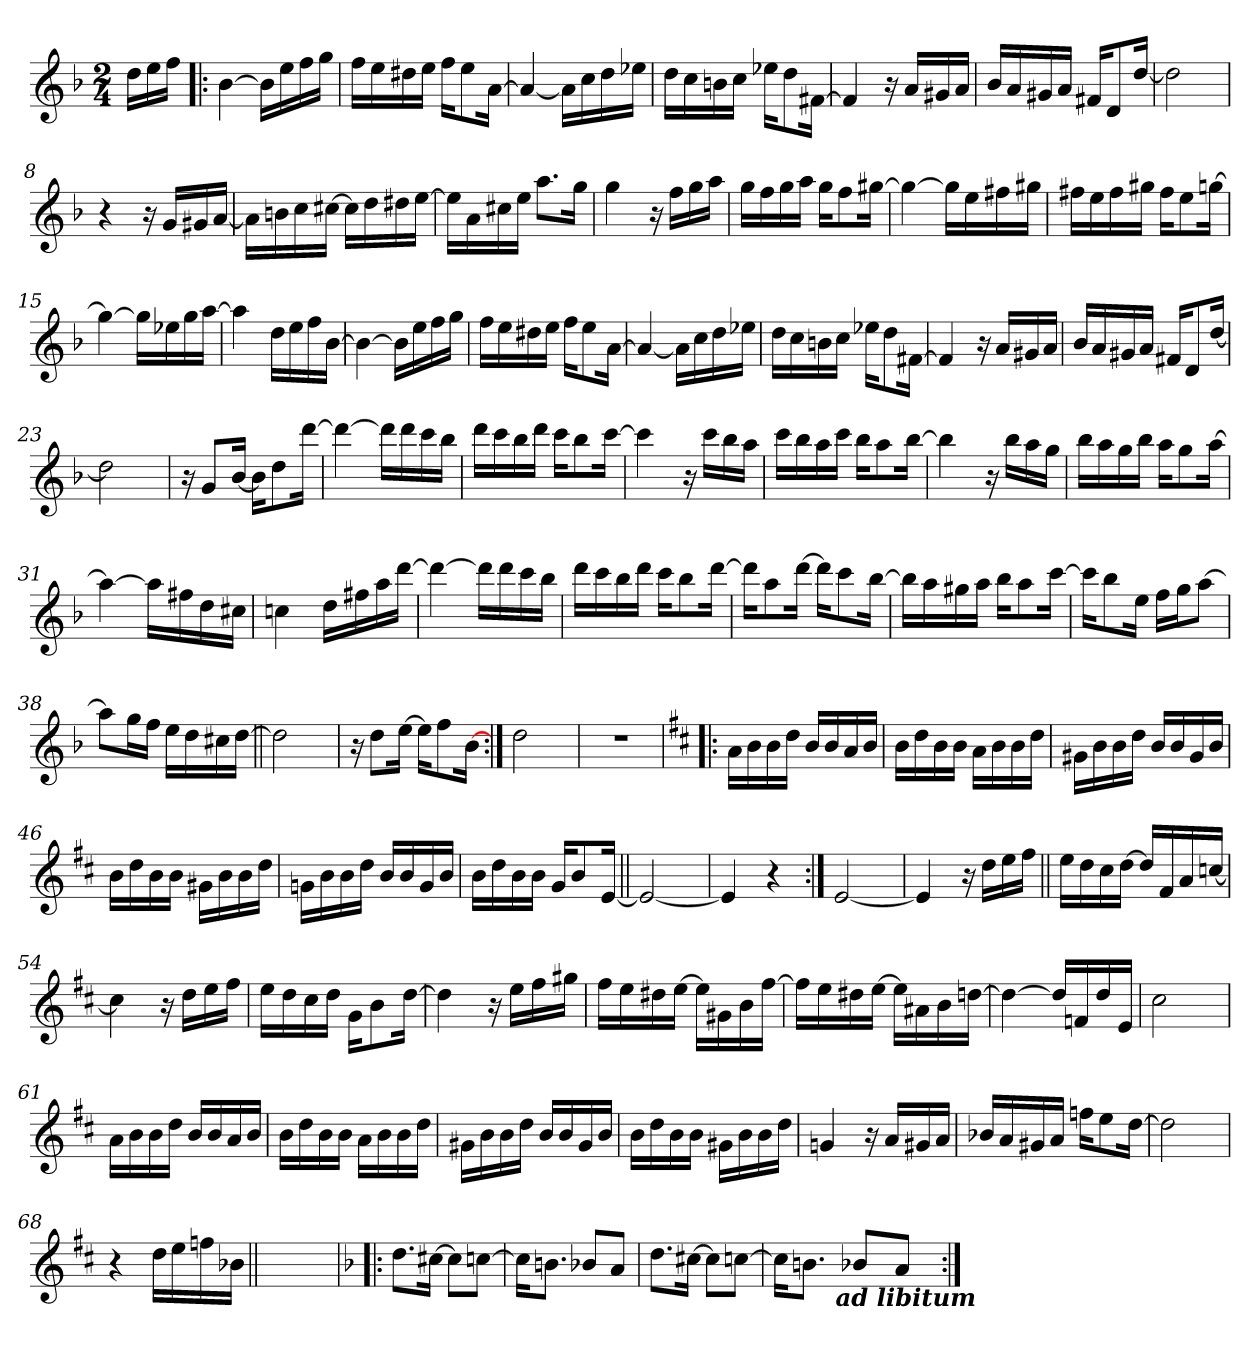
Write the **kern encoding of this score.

**kern
*part1
*staff1
*clefG2
*k[b-]
*F:
*M2/4
=
16dd\LL
16ee\
16ff\JJ
=1!|:
[4b-\
16b-\LL]
16ee\
16ff\
16gg\JJ
=2
16ff\LL
16ee\
16dd#X\
16ee\JJ
16ff\KL
8ee\
[16a\Jk
=3
4a/_
16a\LL]
16cc\
16dd\
16ee-X\JJ
=4
16dd\LL
16cc\
16bn\
16cc\JJ
16ee-X\KL
8dd\
[16f#X\Jk
!!LO:LB:g=z
=5
4f#/]
16r
16a/LL
16g#X/
16a/JJ
=6
16b-/LL
16a/
16g#X/
16a/JJ
16f#X/KL
8d/
[16dd/Jk
=7
2dd\]
=8
4r
16r
16g/LL
16g#X/
[16a/JJ
=9
16a\LL]
16bn\
16cc\
[16cc#X\JJ
16cc#\LL]
16dd\
16dd#X\
[16ee\JJ
!!LO:LB:g=z
=10
16ee\LL]
16a\
16cc#X\
16ee\JJ
8.aa\L
16gg\Jk
=11
4gg\
16r
16ff\LL
16gg\
16aa\JJ
=12
16gg\LL
16ff\
16gg\
16aa\JJ
16gg\KL
8ff\
[16gg#X\Jk
=13
4gg#\_
16gg#\LL]
16ee\
16ff#X\
16gg#X\JJ
=14
16ff#X\LL
16ee\
16ff#\
16gg#X\JJ
16ff#\KL
8ee\
[16ggn\Jk
!!LO:LB:g=z
=15
4gg\_
16gg\LL]
16ee-X\
16gg\
[16aa\JJ
=16
4aa\]
16dd\LL
16ee\
16ff\
[16b-\JJ
=17
4b-\_
16b-\LL]
16ee\
16ff\
16gg\JJ
=18
16ff\LL
16ee\
16dd#X\
16ee\JJ
16ff\KL
8ee\
[16a\Jk
=19
4a/_
16a\LL]
16cc\
16dd\
16ee-X\JJ
!!LO:LB:g=z
=20
16dd\LL
16cc\
16bn\
16cc\JJ
16ee-X\KL
8dd\
[16f#X\Jk
=21
4f#/]
16r
16a/LL
16g#X/
16a/JJ
=22
16b-/LL
16a/
16g#X/
16a/JJ
16f#X/KL
8d/
[16dd/Jk
=23
2dd\]
!!LO:LB:g=z
=24
16r
8g/L
[16b-/Jk
16b-\KL]
8dd\
[16ddd\Jk
=25
4ddd\_
16ddd\LL]
16ddd\
16ccc\
16bb-\JJ
=26
16ddd\LL
16ccc\
16bb-\
16ddd\JJ
16ccc\KL
8bb-\
[16ccc\Jk
=27
4ccc\]
16r
16ccc\LL
16bb-\
16aa\JJ
=28
16ccc\LL
16bb-\
16aa\
16ccc\JJ
16bb-\KL
8aa\
[16bb-\Jk
!!LO:LB:g=z
=29
4bb-\]
16r
16bb-\LL
16aa\
16gg\JJ
=30
16bb-\LL
16aa\
16gg\
16bb-\JJ
16aa\KL
8gg\
[16aa\Jk
=31
4aa\_
16aa\LL]
16ff#X\
16dd\
16cc#X\JJ
=32
4ccn\
16dd\LL
16ff#X\
16aa\
[16ddd\JJ
=33
4ddd\_
16ddd\LL]
16ddd\
16ccc\
16bb-\JJ
!!LO:LB:g=z
=34
16ddd\LL
16ccc\
16bb-\
16ddd\JJ
16ccc\KL
8bb-\
[16ddd\Jk
=35
16ddd\KL]
8aa\
[16ddd\Jk
16ddd\KL]
8ccc\
[16bb-\Jk
=36
16bb-\LL]
16aa\
16gg#X\
16aa\JJ
16bb-\KL
8aa\
[16ccc\Jk
=37
16ccc\KL]
8bb-\
16ee\Jk
16ff\LL
16gg\J
[8aa\J
!!LO:LB:g=z
=38
8aa\L]
16gg\L
16ff\JJ
16ee\LL
16dd\
16cc#X\
[16dd\JJ
=39||
2dd\]
=40
16r
8dd\L
[16ee\Jk
16ee\KL]
8ff\
[16b-\Jk
=41:|!
2dd\
=42
2r
!!LO:LB:g=z
=43!|:
*k[f#c#]
*D:
16a\LL
16b\
16b\
16dd\JJ
16b/LL
16b/
16a/
16b/JJ
=44
16b\LL
16dd\
16b\
16b\JJ
16a\LL
16b\
16b\
16dd\JJ
=45
16g#X\LL
16b\
16b\
16dd\JJ
16b/LL
16b/
16g#/
16b/JJ
=46
16b\LL
16dd\
16b\
16b\JJ
16g#X\LL
16b\
16b\
16dd\JJ
!!LO:PB:g=z
=47
16gn\LL
16b\
16b\
16dd\JJ
16b/LL
16b/
16g/
16b/JJ
=48
16b\LL
16dd\
16b\
16b\JJ
16g/KL
8b/
[16e/Jk
=49||
2e/_
=50
4e/]
4r
=51:|!
[2e/
!!LO:LB:g=z
=52
4e/]
16r
16dd\LL
16ee\
16ff#\JJ
=53||
16ee\LL
16dd\
16cc#\
[16dd\JJ
16dd/LL]
16f#/
16a/
[16ccn/JJ
=54
4cc\]
16r
16dd\LL
16ee\
16ff#\JJ
=55
16ee\LL
16dd\
16cc#\
16dd\JJ
16g\KL
8b\
[16dd\Jk
=56
4dd\]
16r
16ee\LL
16ff#\
16gg#X\JJ
!!LO:LB:g=z
=57
16ff#\LL
16ee\
16dd#X\
[16ee\JJ
16ee\LL]
16g#X\
16b\
[16ff#\JJ
=58
16ff#\LL]
16ee\
16dd#X\
[16ee\JJ
16ee\LL]
16a#X\
16b\
[16ddn\JJ
=59
4dd\_
16dd/LL]
16fn/
16dd/
16e/JJ
=60
2cc#\
=61
16a\LL
16b\
16b\
16dd\JJ
16b/LL
16b/
16a/
16b/JJ
!!LO:LB:g=z
=62
16b\LL
16dd\
16b\
16b\JJ
16a\LL
16b\
16b\
16dd\JJ
=63
16g#X\LL
16b\
16b\
16dd\JJ
16b/LL
16b/
16g#/
16b/JJ
=64
16b\LL
16dd\
16b\
16b\JJ
16g#X\LL
16b\
16b\
16dd\JJ
=65
4gn/
16r
16a/LL
16g#X/
16a/JJ
!!LO:LB:g=z
=66
16b-X/LL
16a/
16g#X/
16a/JJ
16ffn\KL
8ee\
[16dd\Jk
=67
2dd\]
=68
4r
16dd\LL
16ee\
16ffn\
16b-X\JJ
=68X1||
*stria0
2ryy
!!LO:LB:g=z
=69!|:
*stria5
*k[b-]
*F:
8.dd\L
[16cc#X\Jk
8cc#\L]
[8ccn\J
=70
16cc\KL]
8.bn\J
8b-X/L
8a/J
=71
8.dd\L
[16cc#X\Jk
8cc#\L]
[8ccn\J
=72
*^
16cc\KL]	8..ryy
8.bn\J	.
!	!LO:TX:b:Bi:t=ad libitum
.	4ryy
8b-X/L	.
8a/J	.
.	32ryy
*v	*v
=:|!
*-
